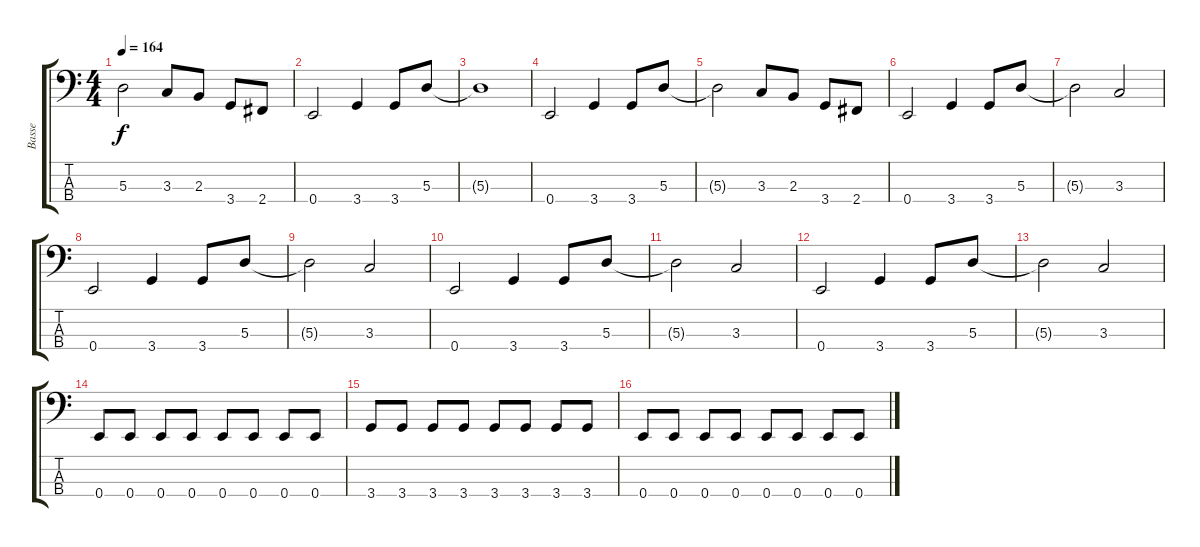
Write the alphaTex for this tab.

\track ("Basse" "Basse") {instrument electricbasspick}
\staff {score tabs}
\tuning (G2 D2 A1 E1) {hide}
\ts (4 4)
\tempo 164
\clef f4
\ks c
5.3{t}.2{dy f} 3.3.8 2.3.8 3.4.8 2.4.8 |
0.4.2 3.4.4 3.4.8 5.3.8 |
5.3{t}.1 |
0.4.2 3.4.4 3.4.8 5.3.8 |
5.3{t}.2 3.3.8 2.3.8 3.4.8 2.4.8 |
0.4.2 3.4.4 3.4.8 5.3.8 |
5.3{t}.2 3.3.2 |
0.4.2 3.4.4 3.4.8 5.3.8 |
5.3{t}.2 3.3.2 |
0.4.2 3.4.4 3.4.8 5.3.8 |
5.3{t}.2 3.3.2 |
0.4.2 3.4.4 3.4.8 5.3.8 |
5.3{t}.2 3.3.2 |
0.4.8 0.4.8 0.4.8 0.4.8 0.4.8 0.4.8 0.4.8 0.4.8 |
3.4.8 3.4.8 3.4.8 3.4.8 3.4.8 3.4.8 3.4.8 3.4.8 |
0.4.8 0.4.8 0.4.8 0.4.8 0.4.8 0.4.8 0.4.8 0.4.8
